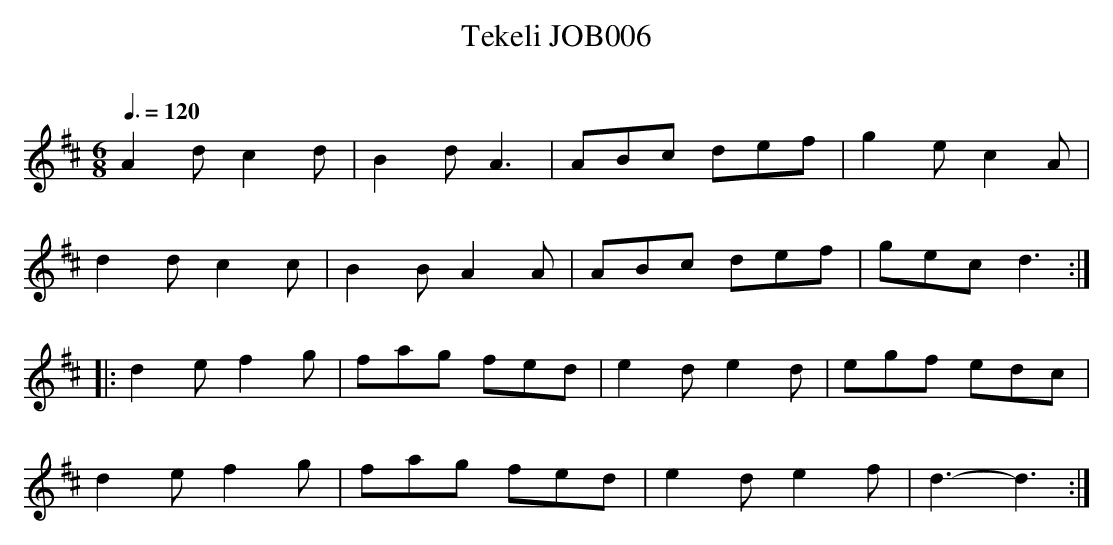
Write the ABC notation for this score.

X:1
T:Tekeli JOB006
M:6/8
L:1/8
O:
Q:3/8=120
K:D
A2d c2d|B2d A3|ABc def|g2e c2A|
d2d c2c|B2B A2A|ABc def|gec d3:|
|:d2e f2g|fag fed|e2d e2d|egf edc|
d2e f2g|fag fed|e2d e2f|d3-d3:|
